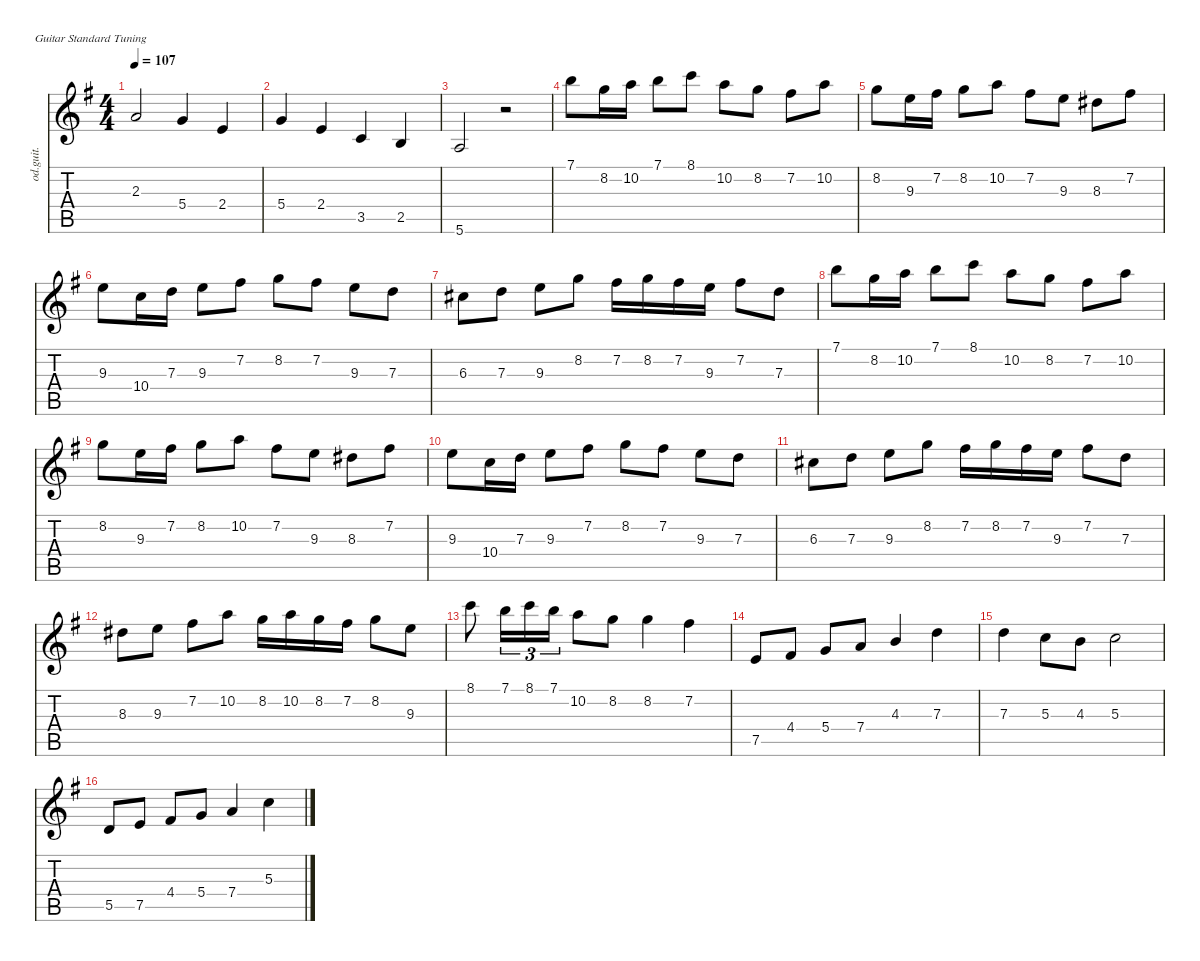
\defaultSystemsLayout 4
\hideDynamics
\bracketExtendMode nobrackets
\track ("Overdriven Guitar" "od.guit.") {instrument overdrivenguitar}
\staff {score tabs}
\tuning (E4 B3 G3 D3 A2 E2)
\ts (4 4)
\tempo 107
\clef g2
\ks g
2.3{acc forcenatural}.2{dy mf beam Up} 5.4{acc forcenatural}.4{beam Up} 2.4{acc forcenatural}.4{beam Up} |
5.4{acc forcenatural}.4{beam Up} 2.4{acc forcenatural}.4{beam Up} 3.5{acc forcenatural}.4{beam Up} 2.5{acc forcenatural}.4{beam Up} |
5.6{acc forcenatural}.2{beam Up} r.2{beam Down} |
7.1{acc forcenatural}.8{beam Down} 8.2{acc forcenatural}.16{beam Down} 10.2{acc forcenatural}.16{beam Down} 7.1{acc forcenatural}.8{beam Down} 8.1{acc forcenatural}.8{beam Down} 10.2{acc forcenatural}.8{beam Down} 8.2{acc forcenatural}.8{beam Down} 7.2{acc #}.8{beam Down} 10.2{acc forcenatural}.8{beam Down} |
8.2{acc forcenatural}.8{beam Down} 9.3{acc forcenatural}.16{beam Down} 7.2{acc #}.16{beam Down} 8.2{acc forcenatural}.8{beam Down} 10.2{acc forcenatural}.8{beam Down} 7.2{acc #}.8{beam Down} 9.3{acc forcenatural}.8{beam Down} 8.3{acc #}.8{beam Down} 7.2{acc #}.8{beam Down} |
9.3{acc forcenatural}.8{beam Down} 10.4{acc forcenatural}.16{beam Down} 7.3{acc forcenatural}.16{beam Down} 9.3{acc forcenatural}.8{beam Down} 7.2{acc #}.8{beam Down} 8.2{acc forcenatural}.8{beam Down} 7.2{acc #}.8{beam Down} 9.3{acc forcenatural}.8{beam Down} 7.3{acc forcenatural}.8{beam Down} |
6.3{acc #}.8{beam Down} 7.3{acc forcenatural}.8{beam Down} 9.3{acc forcenatural}.8{beam Down} 8.2{acc forcenatural}.8{beam Down} 7.2{acc #}.16{beam Down} 8.2{acc forcenatural}.16{beam Down} 7.2{acc #}.16{beam Down} 9.3{acc forcenatural}.16{beam Down} 7.2{acc #}.8{beam Down} 7.3{acc forcenatural}.8{beam Down} |
7.1{acc forcenatural}.8{beam Down} 8.2{acc forcenatural}.16{beam Down} 10.2{acc forcenatural}.16{beam Down} 7.1{acc forcenatural}.8{beam Down} 8.1{acc forcenatural}.8{beam Down} 10.2{acc forcenatural}.8{beam Down} 8.2{acc forcenatural}.8{beam Down} 7.2{acc #}.8{beam Down} 10.2{acc forcenatural}.8{beam Down} |
8.2{acc forcenatural}.8{beam Down} 9.3{acc forcenatural}.16{beam Down} 7.2{acc #}.16{beam Down} 8.2{acc forcenatural}.8{beam Down} 10.2{acc forcenatural}.8{beam Down} 7.2{acc #}.8{beam Down} 9.3{acc forcenatural}.8{beam Down} 8.3{acc #}.8{beam Down} 7.2{acc #}.8{beam Down} |
9.3{acc forcenatural}.8{beam Down} 10.4{acc forcenatural}.16{beam Down} 7.3{acc forcenatural}.16{beam Down} 9.3{acc forcenatural}.8{beam Down} 7.2{acc #}.8{beam Down} 8.2{acc forcenatural}.8{beam Down} 7.2{acc #}.8{beam Down} 9.3{acc forcenatural}.8{beam Down} 7.3{acc forcenatural}.8{beam Down} |
6.3{acc #}.8{beam Down} 7.3{acc forcenatural}.8{beam Down} 9.3{acc forcenatural}.8{beam Down} 8.2{acc forcenatural}.8{beam Down} 7.2{acc #}.16{beam Down} 8.2{acc forcenatural}.16{beam Down} 7.2{acc #}.16{beam Down} 9.3{acc forcenatural}.16{beam Down} 7.2{acc #}.8{beam Down} 7.3{acc forcenatural}.8{beam Down} |
8.3{acc #}.8{beam Down} 9.3{acc forcenatural}.8{beam Down} 7.2{acc #}.8{beam Down} 10.2{acc forcenatural}.8{beam Down} 8.2{acc forcenatural}.16{beam Down} 10.2{acc forcenatural}.16{beam Down} 8.2{acc forcenatural}.16{beam Down} 7.2{acc #}.16{beam Down} 8.2{acc forcenatural}.8{beam Down} 9.3{acc forcenatural}.8{beam Down} |
8.1{acc forcenatural}.8{beam Down} 7.1{acc forcenatural}.16{tu (3 2) beam Down} 8.1{acc forcenatural}.16{tu (3 2) beam Down} 7.1{acc forcenatural}.16{tu (3 2) beam Down} 10.2{acc forcenatural}.8{beam Down} 8.2{acc forcenatural}.8{beam Down} 8.2{acc forcenatural}.4{beam Down} 7.2{acc #}.4{beam Down} |
7.5{acc forcenatural}.8{beam Up} 4.4{acc #}.8{beam Up} 5.4{acc forcenatural}.8{beam Up} 7.4{acc forcenatural}.8{beam Up} 4.3{acc forcenatural}.4{beam Up} 7.3{acc forcenatural}.4{beam Down} |
7.3{acc forcenatural}.4{beam Down} 5.3{acc forcenatural}.8{beam Down} 4.3{acc forcenatural}.8{beam Down} 5.3{acc forcenatural}.2{beam Down} |
5.5{acc forcenatural}.8{beam Up} 7.5{acc forcenatural}.8{beam Up} 4.4{acc #}.8{beam Up} 5.4{acc forcenatural}.8{beam Up} 7.4{acc forcenatural}.4{beam Up} 5.3{acc forcenatural}.4{beam Down}
